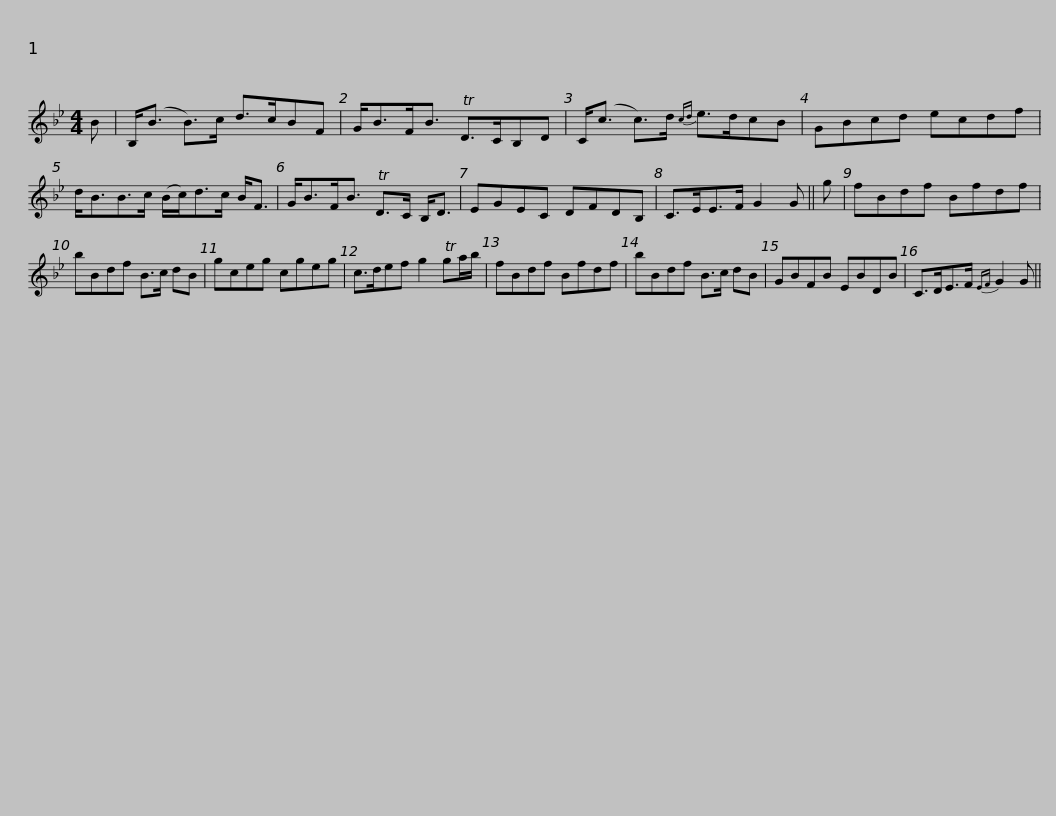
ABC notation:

X:1
L:1/8
M:4/4
I:linebreak $
K:Bb
V:1 treble
V:1
 B | B,<(B B>)c d>cBF | G<BF<B TD>CB,D | C<(c c>)d{cd} e>dcB | GBcd ecdf |$ %5
 d<BB>c (B/c<)dc/ B<F | G<BF<B TD>C B,<D | EGEC DFDB, | C>EE>F G2 G || g |$ %10
 fBdf Bfdf | bBdf B>c dB | gceg cgeg | c>def g2 Tga/b/ | fBdf Bfdf |$ %15
 bBdf B>c dB | GBFB EBDB | C>DE>F{EF} G2 G || %18
